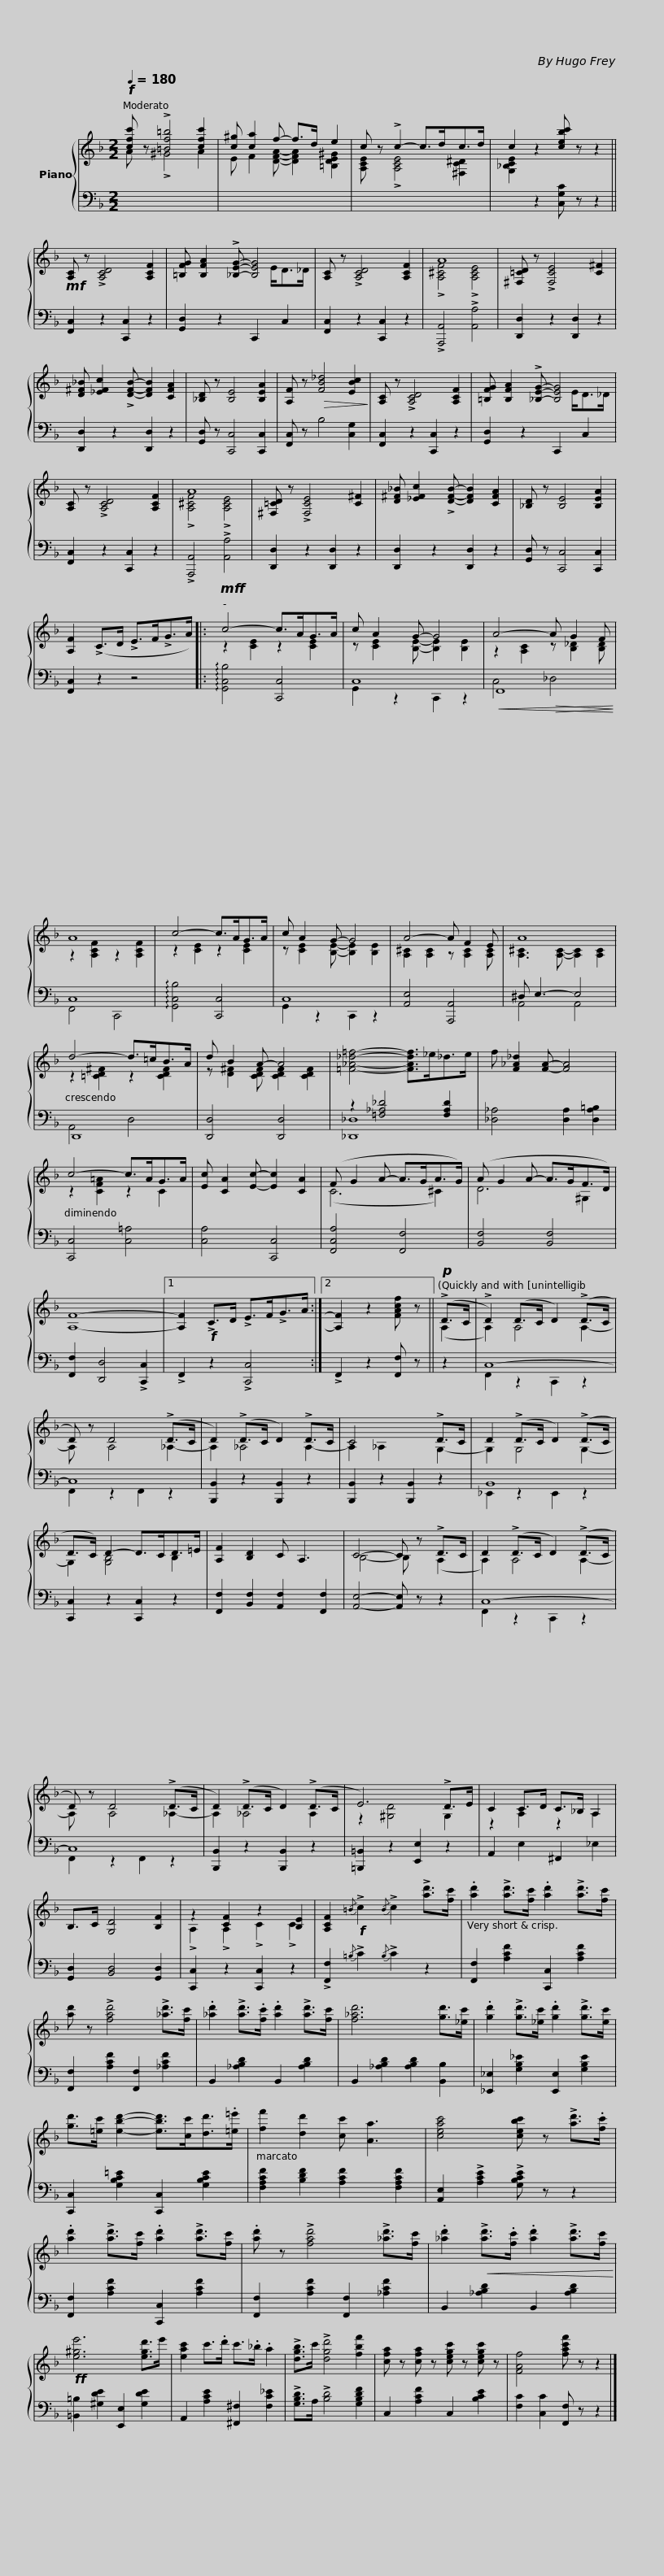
X:1
%%score { ( 1 2 ) | ( 3 4 ) }
L:1/8
Q:1/4=180
M:2/2
I:linebreak $
K:F
V:1 treble
V:2 treble
V:3 bass
V:4 bass
V:1
!f! [cfc'] z !>![=Bf=b]4 [cfc']2 | [c^g] [ca]2 f- f>d e2 | c z !>!c2- c>dc>d | c2 z2 [cebc'] z z2 ||$!mf! [A,C] z !>![A,CD]4 [A,CF]2 | %5
 [=B,FG] [B,FA]2 !>![_B,EG]- [B,EG]4 | [A,C] z !>![A,CD]4 [A,CF]2 | A8 |$ [^F,=CD] z !>![F,CE]4 [C^F]2 | [D^F_B] [_EFc]2 !>![DFB]- [DFB]2 [CFA]2 | %10
 [_B,D] z [B,E]4 [B,EA]2 | [A,F] z!>(! [FB_d]4 [EBc]2!>)! |$ [A,C] z !>![A,CD]4 [A,CF]2 | [=B,FG] [B,FA]2 !>![_B,EG]- [B,EG]4 | [A,C] z !>![A,CD]4 [A,CF]2 | %15
 A8 |$ [^F,=CD] z !>![F,CE]4 [C^F]2 | [D^F_B] [_EFc]2 !>![DFB]- [DFB]2 [CFA]2 | [_B,D] z [B,E]4 [B,EA]2 | [A,F]2 (!>!C>D !>!E>F!>!G>A) |:$ %20
!mf!!f! c4- c>AG>A | c A2 G- G4 | A4- A G2 F | A8 |$ c4- c>AG>A | %25
 c A2 G- G4 | A4- A F2 E | A8 | d4- d>=cB>A |$ d B2 A- A4 | %30
 [=F_A_d=f]4- [FAdf]>_e_d>e | f [F_A_d]2 [FA]- [FA]4 | c4- c>AG>A | [Ec] [CA]2 [Ec]- [Ec]2 [CA]2 |$ (F G2 A- A>GA>G) | %35
 (A G2 A- A>GF>D) | [A,F]8- |1 [A,F]2!f! !>!C>D !>!E>F!>!G>A :|2 [A,F]2 z2 [FAcf] z ||$!p! (!>!D>C | %40
 !>!D2) (D>C D2) (!>!D>C | D) z D4 (!>!D>C | D2) (!>!D>C D2) !>!D>C | C4 x2 !>!D>C |$ D2 (!>!D>C D2) (!>!D>C | %45
 D>C) D2- D>CD>=E | [A,F]2 [B,D]2 C A,3 | C4- C z !>!D>C |$ D2 (!>!D>C D2) (!>!D>C | D) z D4 (!>!D>C | %50
 D2) (!>!D>C D2) (!>!D>C | E6) !>!D>E |$ C2 C>D C>_B, A,2 | B,>C [G,D]4 [B,F]2 | z2 [CF]2 z2 [B,E]2 | %55
 [A,CF]2!f!{/=B} !>!c2{/B} !>!c2 !>![ad']>[fc'] |$ .[ad']2 !>![ad']>[fc'] .[ad']2 !>![ad']>[fc'] | [ad'] z !>![fad']4 !>![_ad']>[fc'] | .[_ad']2 !>![ad']>.[fc'] .[ad']2 !>![ad']>[fc'] | [f_ad']6 [gd']>[_ec'] |$ %60
 .[gd']2 !>![gd']>[_ec'] .[gd']2 !>![gd']>[ec'] | [gd']>[=ec'] [ebd']2- [ebd']>[cc'][dd']>.[=e=e'] | [ff']2 [dd']2 [cc'] [Aa]3 | [ceac']4 [cebc'] z !>![ad']>.[fc'] |$ .[ad']2 !>![ad']>[fc'] .[ad']2 !>![ad']>[fc'] | %65
 .[ad'] z !>![fad']4 !>![_ad']>[fc'] | .[_ad']2!<(! !>![ad']>.[fc'] .[ad']2 !>![ad']>[fc']!<)! |!ff! [e^ge']6 [egd']>e' |$ [eac']2 c'>.d' c'>._b .a2 | !>![dgb]>c' !>![dgd']4 [fbf']2 | %70
 [cfa] z [cfa] z [cegc'] z [cegc'] z | [FAf]4 [fac'f'] z z2 |] %72
V:2
 A z !>!^G4 A2 | E F2 [DFA]- [DFA]2 [=B,DE^G]2 | [A,CE] z !>![A,CE]4 [^F,C^D]2 | [G,_B,CE]2 x6 ||$ x8 | %5
 x11/2 E<D_D/ | x8 | !>![A,^CF]4 !>![A,CE]4 |$ x8 | x8 | %10
 x8 | x8 |$ x8 | x11/2 E<D_D/ | x8 | %15
 !>![A,^CF]4 !>![A,CE]4 |$ x8 | x8 | x8 | x8 |:$ %20
 z2 [CE]2 z2 [CE]2 | z [CE]2 [B,E]- [B,E]2 [B,E]2 | z2 [A,C]2 z [B,_D]2 [B,D] | z2 [A,CF]2 z2 [A,CF]2 |$ z2 [CE]2 z2 [CE]2 | %25
 z [CE]2 [B,E]- [B,E]2 [B,E]2 | [A,^C]2 [A,C]2 z [A,C]2 [A,C] | [A,^C]3 [A,C]- [A,C]2 [A,C]2 | z2 [=CD^F]2 z2 [CDF]2 |$ z [D^F]2 [CDF] [CDF]2 [CDF]2 | %30
 x8 | x8 | z2 [CF=A]2 z2 C2 | x8 |$ (C6 ^C2) | %35
 D6 ^G,2 | x8 |1 x8 :|2 x6 ||$ (A,2 | %40
 A,2) A,4 A,2- | A, x A,4 _A,2- | A,2 _A,4 A,2- | A,2 _A,2 x2 G,2- |$ G,2 G,4 G,2- | %45
 G,2 [G,B,]4 B,2 | x8 | B,4- B, x (A,2 |$ A,2) A,4 A,2- | A, x A,4 _A,2- | %50
 A,2 _A,4 A,2 | z2 [^G,D]4 G,2 |$ z2 A,2 z2 A,2 | x8 | !>!A,2 !>!A,2 !>!C2 !>!C2 | %55
 x8 |$ x8 | x8 | x8 | x8 |$ %60
 x8 | x8 | x8 | x8 |$ x8 | %65
 x8 | x8 | x8 |$ x8 | x8 | %70
 x8 | x8 |] %72
V:3
 x8 | x8 | x8 | x2 z2 [C,G,C] z z2 ||$ [F,,C,]2 z2 [C,,C,]2 z2 | %5
 [G,,D,]2 z2 C,,2 C,2 | [F,,C,]2 z2 [C,,C,]2 z2 | !>![A,,,A,,]4 !>![A,,A,]4 |$ [D,,D,]2 z2 [D,,D,]2 z2 | [D,,D,]2 z2 [D,,D,]2 z2 | %10
 [G,,D,] z [C,,C,]4 [C,,C,]2 | [F,,C,] z B,4 [C,G,]2 |$ [F,,C,]2 z2 [C,,C,]2 z2 | [G,,D,]2 z2 C,,2 C,2 | [F,,C,]2 z2 [C,,C,]2 z2 | %15
 !>![A,,,A,,]4 !>![A,,A,]4 |$ [D,,D,]2 z2 [D,,D,]2 z2 | [D,,D,]2 z2 [D,,D,]2 z2 | [G,,D,] z [C,,C,]4 [C,,C,]2 | [F,,C,]2 z2 z4 |:$ %20
 !arpeggio![G,,C,B,]4 [C,,C,]4 | C,8 |!<(! F,,8!<)! | C,8 |$ !arpeggio![G,,C,B,]4 [C,,C,]4 | %25
 C,8 | [A,,E,]4 [A,,,A,,]4 | ^D, E,3- E,4 | D,,8 |$ [D,,D,]4 [D,,D,]4 | %30
 z2 [=F,_A,_D]4 [F,A,D]2 | [_D,_A,]4 [D,A,]2 [D,A,=B,]2 | [C,,C,]4 [C,=A,]4 | [C,A,]4 [C,,C,]4 |$ [F,,C,A,]4 [F,,F,]4 | %35
 [B,,F,]4 [B,,F,]4 | [F,,F,]2 [D,,D,]4 !>![C,,C,]2 |1 !>!F,,2 z2 !>![C,,C,]4 :|2 !>!F,,2 z2 [F,,F,] z ||$ z2 | %40
 C,8- | C,8 | [B,,,B,,]2 z2 [B,,,B,,]2 z2 | [B,,,B,,]2 z2 [B,,,B,,]2 z2 |$ B,,8 | %45
 [C,,C,]2 z2 [C,,C,]2 z2 | [F,,F,]2 [B,,F,]2 [A,,F,]2 [F,,F,]2 | [A,,E,]4- [A,,E,] z z2 |$ C,8- | C,8 | %50
 [B,,,B,,]2 z2 [B,,,B,,]2 z2 | [=B,,,=B,,]2 z2 [E,,E,]2 z2 |$ A,,2 E,2 ^F,,2 _E,2 | [G,,D,]2 [B,,D,]4 [G,,D,]2 | [C,,C,]2 z2 [C,,C,]2 z2 | %55
 !>![F,,F,]2{/=B,} !>!C2{/B,} !>!C2 z2 |$ [F,,F,]2 [A,CF]2 [C,,C,]2 [A,CF]2 | [F,,F,]2 [A,CF]2 [F,,F,]2 [_A,CF]2 | B,,2 [_A,B,D]2 B,,2 [A,B,D]2 | B,,2 [_A,B,D]2 [A,B,D]2 [B,,B,]2 |$ %60
 [_E,,_E,]2 [G,B,_E]2 [E,,E,]2 [G,B,E]2 | [C,,C,]2 [G,B,C=E]2 [C,,C,]2 [G,B,CE]2 | [F,A,CF]2 [B,DF]2 [A,CF]2 [F,A,CF]2 | [A,,E,]2 !>![A,CE]2 !>![G,B,CE] z z2 |$ [F,,F,]2 [A,CF]2 [C,,C,]2 [A,CF]2 | %65
 [F,,F,]2 [A,CF]2 [F,,F,]2 [_A,CF]2 | B,,2 [_A,B,D]2 B,,2 [A,B,D]2 | [=B,,=B,]2 [^G,DE]2 [E,,E,]2 [G,DE]2 |$ A,,2 [A,CE]2 [^F,,^F,]2 [F,C_E]2 | !>![G,B,D]>A, !>![B,D]4 [G,B,DF]2 | %70
 C,2 [A,CF]2 C,2 [B,CE]2 | [F,C]2 [C,C]2 [F,,F,] z z2 |] %72
V:4
 x8 | x8 | x8 | x8 ||$ x8 | %5
 x8 | x8 | x8 |$ x8 | x8 | %10
 x8 | x8 |$ x8 | x8 | x8 | %15
 x8 |$ x8 | x8 | x8 | x8 |:$ %20
 x8 | G,,2 z2 C,,2 z2 | C,4!>(! _D,4!>)! | F,,4 C,,4 |$ x8 | %25
 G,,2 z2 C,,2 z2 | x8 | A,,4 A,,4 | A,,4 D,4 |$ x8 | %30
 [_D,,_D,]8 | x8 | x8 | x8 |$ x8 | %35
 x8 | x8 |1 x8 :|2 x6 ||$ x2 | %40
 F,,2 z2 C,,2 z2 | F,,2 z2 F,,2 z2 | x8 | x8 |$ _E,,2 z2 E,,2 z2 | %45
 x8 | x8 | x8 |$ F,,2 z2 C,,2 z2 | F,,2 z2 F,,2 z2 | %50
 x8 | x8 |$ x8 | x8 | x8 | %55
 x8 |$ x8 | x8 | x8 | x8 |$ %60
 x8 | x8 | x8 | x8 |$ x8 | %65
 x8 | x8 | x8 |$ x8 | x8 | %70
 x8 | x8 |] %72
